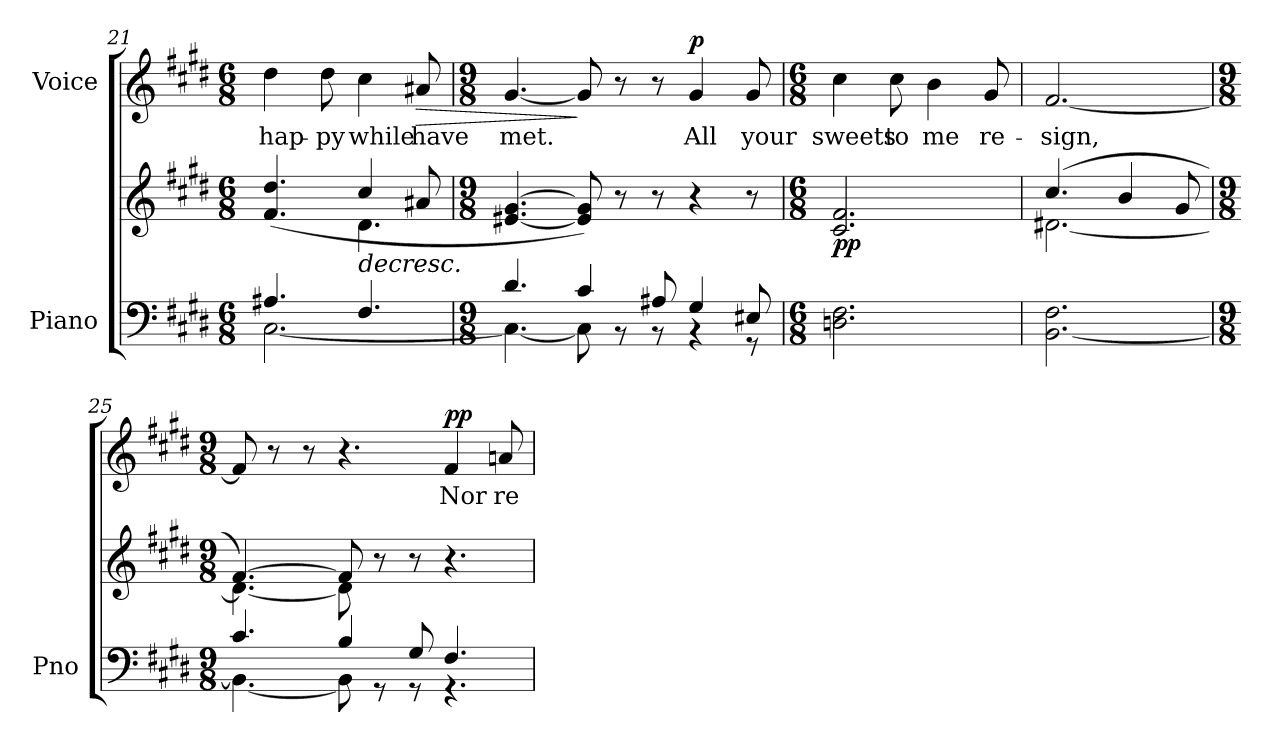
**kern	**kern	**dynam	**kern	**text	**dynam
*part2	*part2	*part2	*part1	*part1	*part1
*staff3	*staff2	*staff2/3	*staff1	*staff1	*staff1
*I"Piano	*	*	*I"Voice	*	*
*I'Pno	*	*	*	*	*
*clefF4	*clefG2	*	*clefG2	*	*
*k[f#c#g#d#]	*k[f#c#g#d#]	*	*k[f#c#g#d#]	*	*
*M6/8	*M6/8	*	*M6/8	*	*
=21	=21	=21	=21	=21	=21
*^	*^	*	*	*	*
!	!	!	!	!	!	!LO:LY:b	!
4.A#X/	[2.C#\	(>4.f#/ 4.dd#/	4.ryy	.	4dd#\	hap-	.
!	!	!	!	!	!	!LO:LY:b	!
.	.	.	.	.	8dd#\	-py	.
!	!	!	!	!LO:HP:b	!	!LO:LY:b	!
4.F#/	.	4cc#/	4.d#\	>	4cc#\	while	.
!	!	!	!	!	!	!LO:LY:b	!LO:HP:b
.	.	8a#X/	.	.	8a#X/	have	>
*	*	*v	*v	*	*	*	*
=22	=22	=22	=22	=22	=22	=22
*M9/8	*	*M9/8	*	*M9/8	*	*
!	!	!	!	!	!LO:LY:b	!
4.d#/	4.C#\_	[4.e#X/ [4.g#/	.	[4.g#/	met.	.
4c#/	8C#\]	8e#/] 8g#/])	.	8g#/]	.	]
.	8r	8r	.	8r	.	.
8A#X/	8r	8r	.	8r	.	.
!	!	!	!	!	!LO:LY:b	!LO:DY:a
4G#/	4r	4r	.	4g#/	All	p
!	!	!	!	!	!LO:LY:b	!
8E#X/	8r	8r	.	8g#/	your	.
*v	*v	*	*	*	*	*
=23	=23	=23	=23	=23	=23
*M6/8	*M6/8	*	*M6/8	*	*
*^	*	*	*	*	*
!	!	!	!LO:DY:b	!	!LO:LY:b	!
*v	*v	*	*	*	*	*
2.Dn\ 2.F#\	2.c#/ 2.f#/	pp	4cc#\	sweets	.
!	!	!	!	!LO:LY:b	!
.	.	.	8cc#\	to	.
!	!	!	!	!LO:LY:b	!
.	.	.	4b\	me	.
!	!	!	!	!LO:LY:b	!
.	.	.	8g#/	re-	.
!!LO:LB:g=z
=24	=24	=24	=24	=24	=24
*	*^	*	*	*	*
!	!	!	!	!	!LO:LY:b	!
[2.BB\ 2.F#\	(>4.cc#/	[2.d#X\	.	[2.f#/	-sign,	.
.	4b/	.	.	.	.	.
.	8g#/	.	.	.	.	.
=25	=25	=25	=25	=25	=25	=25
*M9/8	*M9/8	*	*	*M9/8	*	*
*^	*	*	*	*	*	*
4.c#/	4.BB\_	[4.f#/)	4.d#\_	.	8f#/]	.	.
.	.	.	.	.	8r	.	.
.	.	.	.	.	8r	.	.
4B/	8BB\]	8f#/]	8d#\]	]	4.r	.	.
.	8r	8r	2ryy	.	.	.	.
8G#/	8r	8r	.	.	.	.	.
!	!	!	!	!	!	!LO:LY:b	!LO:DY:a
4.F#/	4.r	4.r	.	.	4f#/	Nor	pp
!	!	!	!	!	!	!LO:LY:b	!
.	.	.	8ryy	.	8an/	re-	.
*v	*v	*	*	*	*	*	*
*	*v	*v	*	*	*	*
=	=	=	=	=	=
*-	*-	*-	*-	*-	*-
